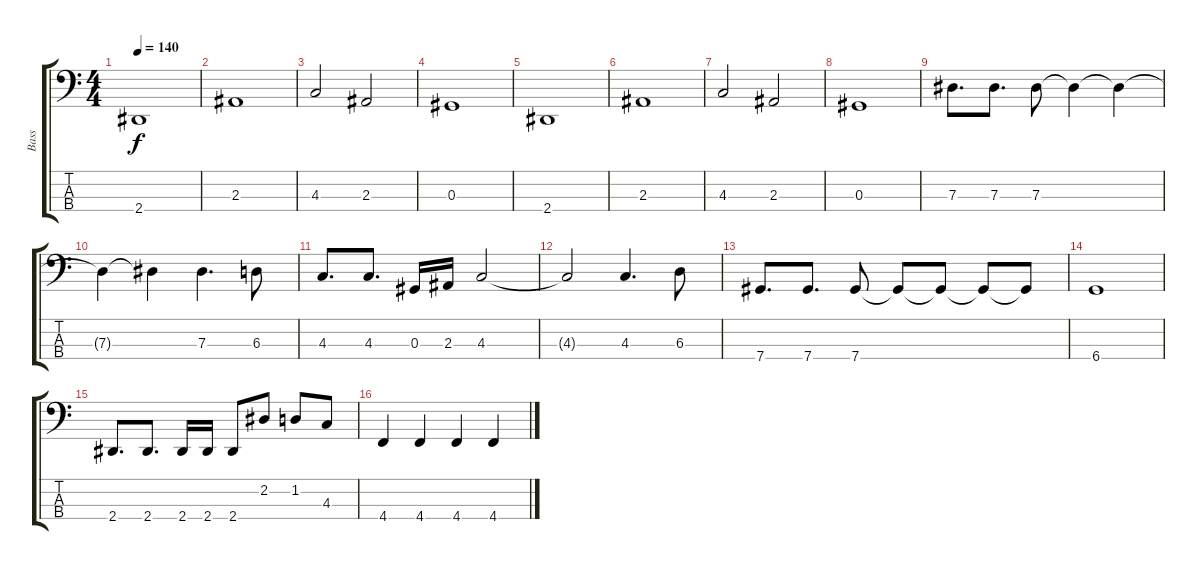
\track ("Bass" "Bass") {instrument slapbass1}
\staff {score tabs}
\tuning (Gb2 Db2 Ab1 Db1) {hide}
\ts (4 4)
\tempo 140
\clef f4
\ks c
2.4.1{dy f volume 14} |
2.3.1 |
4.3.2 2.3.2 |
0.3.1 |
2.4.1{volume 14} |
2.3.1 |
4.3.2 2.3.2 |
0.3.1 |
7.3.8{d} 7.3.8{d} 7.3.8 7.3{t}.4 7.3{t}.4 |
7.3{t}.4 7.3{t}.4 7.3.4{d} 6.3.8 |
4.3.8{d} 4.3.8{d} 0.3.16 2.3.16 4.3.2 |
4.3{t}.2 4.3.4{d} 6.3.8 |
7.4.8{d} 7.4.8{d} 7.4.8 7.4{t}.8 7.4{t}.8 7.4{t}.8 7.4{t}.8 |
6.4.1 |
2.4.8{d} 2.4.8{d} 2.4.16 2.4.16 2.4.8 2.2.8 1.2.8 4.3.8 |
4.4.4 4.4.4 4.4.4 4.4.4
